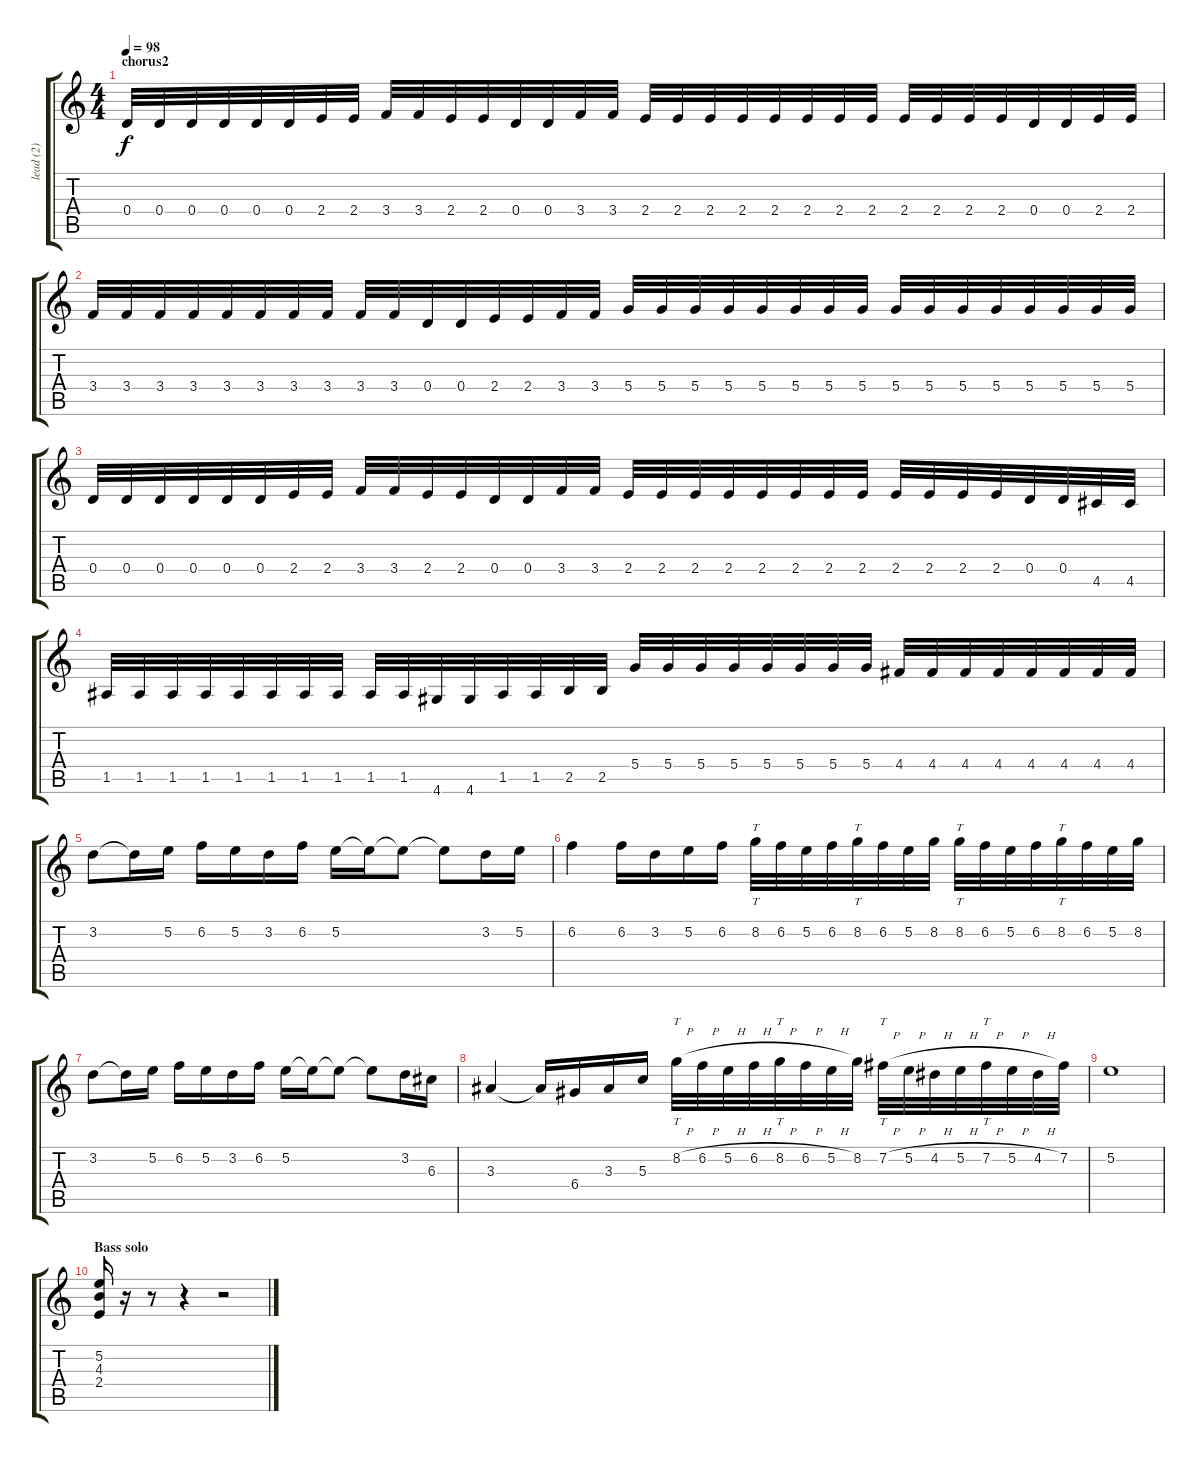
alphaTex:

\track ("lead (2)" "lead (2)") {instrument distortionguitar}
\staff {score tabs}
\tuning (E4 B3 G3 D3 A2 E2) {hide}
\ts (4 4)
\section ("" "chorus2")
\tempo 98
\clef g2
\ks c
0.4.32{dy f} 0.4.32 0.4.32 0.4.32 0.4.32 0.4.32 2.4.32 2.4.32 3.4.32 3.4.32 2.4.32 2.4.32 0.4.32 0.4.32 3.4.32 3.4.32 2.4.32 2.4.32 2.4.32 2.4.32 2.4.32 2.4.32 2.4.32 2.4.32 2.4.32 2.4.32 2.4.32 2.4.32 0.4.32 0.4.32 2.4.32 2.4.32 |
3.4.32 3.4.32 3.4.32 3.4.32 3.4.32 3.4.32 3.4.32 3.4.32 3.4.32 3.4.32 0.4.32 0.4.32 2.4.32 2.4.32 3.4.32 3.4.32 5.4.32 5.4.32 5.4.32 5.4.32 5.4.32 5.4.32 5.4.32 5.4.32 5.4.32 5.4.32 5.4.32 5.4.32 5.4.32 5.4.32 5.4.32 5.4.32 |
0.4.32 0.4.32 0.4.32 0.4.32 0.4.32 0.4.32 2.4.32 2.4.32 3.4.32 3.4.32 2.4.32 2.4.32 0.4.32 0.4.32 3.4.32 3.4.32 2.4.32 2.4.32 2.4.32 2.4.32 2.4.32 2.4.32 2.4.32 2.4.32 2.4.32 2.4.32 2.4.32 2.4.32 0.4.32 0.4.32 4.5.32 4.5.32 |
1.5.32 1.5.32 1.5.32 1.5.32 1.5.32 1.5.32 1.5.32 1.5.32 1.5.32 1.5.32 4.6.32 4.6.32 1.5.32 1.5.32 2.5.32 2.5.32 5.4.32 5.4.32 5.4.32 5.4.32 5.4.32 5.4.32 5.4.32 5.4.32 4.4.32 4.4.32 4.4.32 4.4.32 4.4.32 4.4.32 4.4.32 4.4.32 |
3.2.8 3.2{t}.16 5.2.16 6.2.16 5.2.16 3.2.16 6.2.16 5.2.16 5.2{t}.16 5.2{t}.8 5.2{t}.8 3.2.16 5.2.16 |
6.2.4 6.2.16 3.2.16 5.2.16 6.2.16 8.2.32{tt} 6.2.32 5.2.32 6.2.32 8.2.32{tt} 6.2.32 5.2.32 8.2.32 8.2.32{tt} 6.2.32 5.2.32 6.2.32 8.2.32{tt} 6.2.32 5.2.32 8.2.32 |
3.2.8 3.2{t}.16 5.2.16 6.2.16 5.2.16 3.2.16 6.2.16 5.2.16 5.2{t}.16 5.2{t}.8 5.2{t}.8 3.2.16 6.3.16 |
3.3.4 3.3{t}.16 6.4.16 3.3.16 5.3.16 8.2{h}.32{tt} 6.2{h}.32 5.2{h}.32 6.2{h}.32 8.2{h}.32{tt} 6.2{h}.32 5.2{h}.32 8.2.32 7.2{h}.32{tt} 5.2{h}.32 4.2{h}.32 5.2{h}.32 7.2{h}.32{tt} 5.2{h}.32 4.2{h}.32 7.2.32 |
5.2.1 |
\section ("" "Bass solo")
(5.2 4.3 2.4).16 r.16 r.8 r.4 r.2
